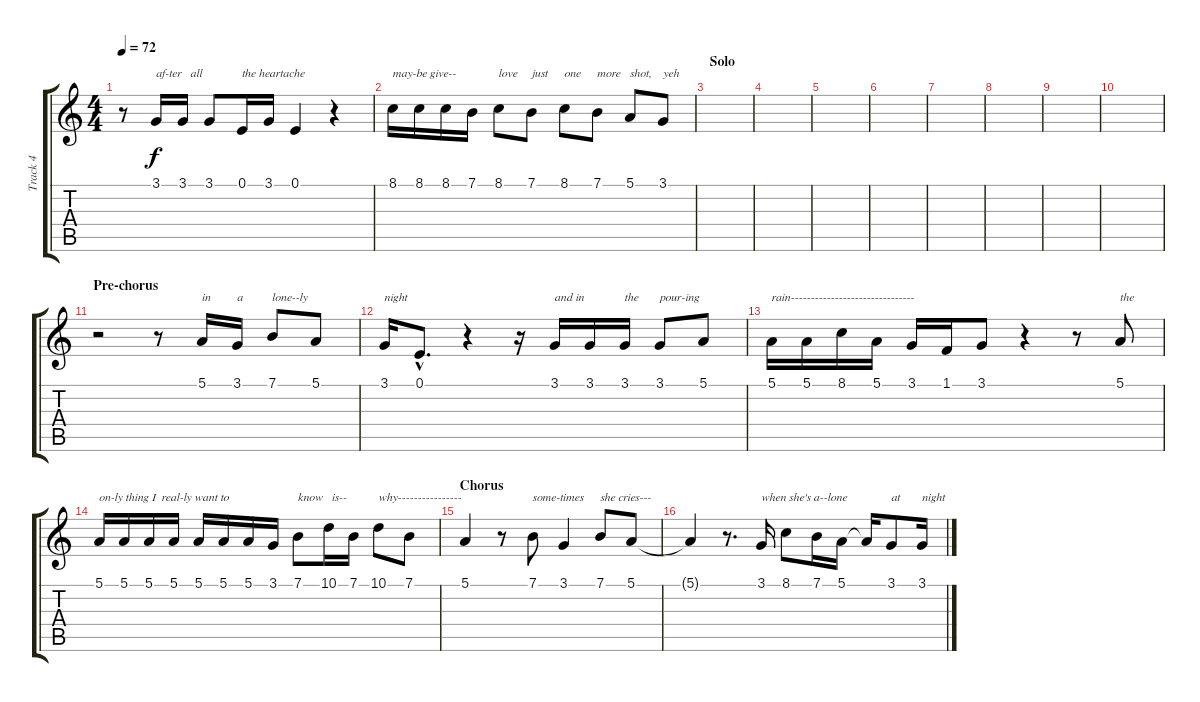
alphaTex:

\track ("Track 4" "Track 4") {instrument tenorsax}
\staff {score tabs}
\tuning (E4 B3 G3 D3 A2 E2) {hide}
\ts (4 4)
\tempo 72
\clef g2
\ks c
r.8{dy f} 3.1.16{txt "af-ter   all "} 3.1.16 3.1.8 0.1.16{txt "the heartache"} 3.1.16 0.1.4 r.4 |
8.1.16{txt "may-be give--"} 8.1.16 8.1.16 7.1.16 8.1.8{txt "love"} 7.1.8{txt "just"} 8.1.8{txt "one"} 7.1.8{txt "more"} 5.1.8{txt "shot,"} 3.1.8{txt "yeh"} |
\section ("" "Solo")
|
|
|
|
|
|
|
|
\section ("" "Pre-chorus")
r.2 r.8 5.1.16{txt "in "} 3.1.16{txt "a"} 7.1.8{txt "lone--ly"} 5.1.8 |
3.1.16{txt "night"} 0.1{hac}.8{d} r.4 r.16 3.1.16{txt "and in"} 3.1.16 3.1.16{txt "the"} 3.1.8{txt "pour-ing"} 5.1.8 |
5.1.16{txt "rain-------------------------------"} 5.1.16 8.1.16 5.1.16 3.1.16 1.1.16 3.1.8 r.4 r.8 5.1.8{txt "the"} |
5.1.16{txt "on-ly thing I  real-ly want to"} 5.1.16 5.1.16 5.1.16 5.1.16 5.1.16 5.1.16 3.1.16 7.1.8{txt "know   is--"} 10.1.16 7.1.16 10.1.8{txt "why----------------"} 7.1.8 |
\section ("" "Chorus")
5.1.4 r.8 7.1.8{txt "some-times"} 3.1.4 7.1.8{txt "she cries---"} 5.1.8 |
5.1{t}.4 r.8{d} 3.1.16{txt "when she's a--lone"} 8.1.8 7.1.16 5.1.16 5.1{t}.16 3.1.8{txt "at"} 3.1.16{txt "night"}
